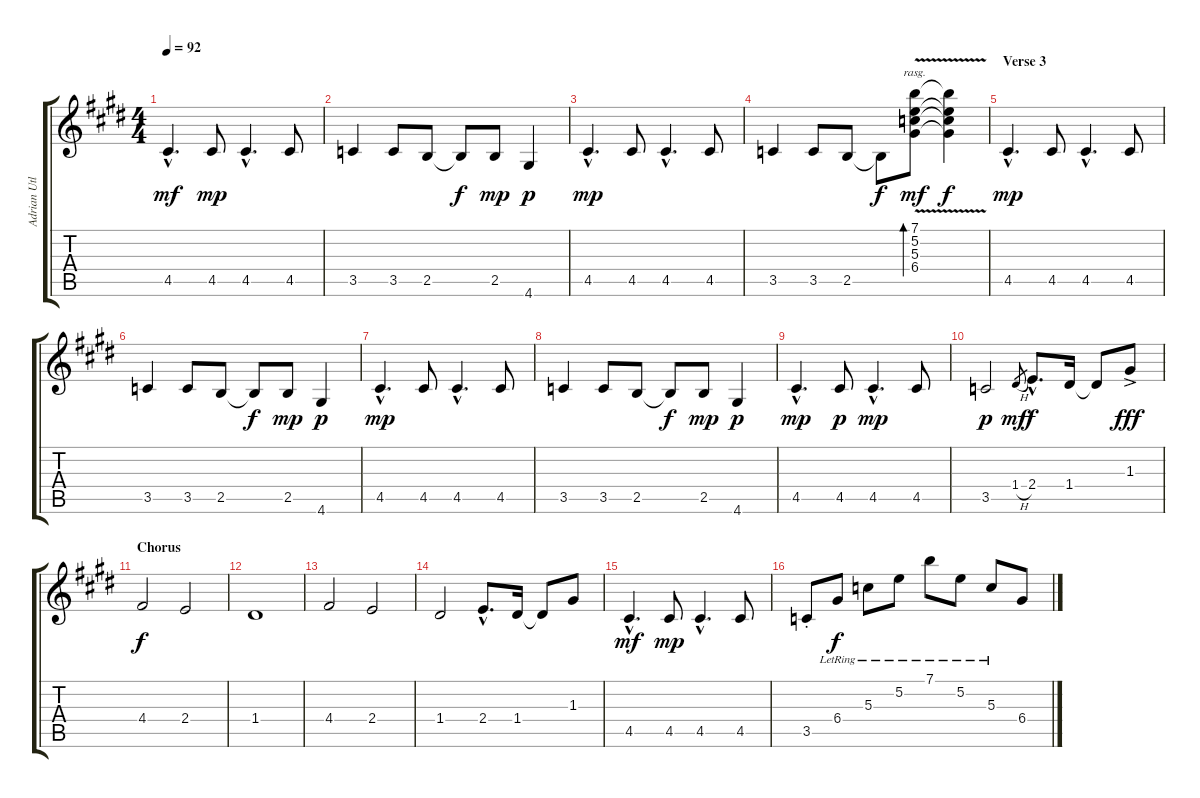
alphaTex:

\track ("Adrian Utley Gtr" "Adrian Utl") {instrument electricguitarclean}
\staff {score tabs}
\tuning (E4 B3 G3 D3 A2 E2) {hide}
\ts (4 4)
\tempo 92
\clef g2
\ks e
4.5{hac}.4{d dy mf} 4.5.8{dy mp} 4.5{hac}.4{d} 4.5.8 |
3.5.4 3.5.8 2.5.8 2.5{t}.8{dy f} 2.5.8{dy mp} 4.6.4{dy p} |
4.5{hac}.4{d dy mp} 4.5.8 4.5{hac}.4{d} 4.5.8 |
3.5.4 3.5.8 2.5.8 2.5{t}.8{dy f} (7.1 5.2{v} 5.3 6.4).8{bd 240 rasg ii dy mf} (7.1{t} 5.2{t} 5.3{t} 6.4{t}).4{dy f} |
\section ("" "Verse 3")
4.5{hac}.4{d dy mp} 4.5.8 4.5{hac}.4{d} 4.5.8 |
3.5.4 3.5.8 2.5.8 2.5{t}.8{dy f} 2.5.8{dy mp} 4.6.4{dy p} |
4.5{hac}.4{d dy mp} 4.5.8 4.5{hac}.4{d} 4.5.8 |
3.5.4 3.5.8 2.5.8 2.5{t}.8{dy f} 2.5.8{dy mp} 4.6.4{dy p} |
4.5{hac}.4{d dy mp} 4.5.8{dy p} 4.5{hac}.4{d dy mp} 4.5.8 |
3.5.2{dy p} 1.4{h}.8{gr dy mf} 2.4{hac}.8{d dy f} 1.4.16 1.4{t}.8 1.3{ac}.8{dy fff} |
\section ("" "Chorus")
4.4.2{dy f} 2.4.2 |
1.4.1 |
4.4.2 2.4.2 |
1.4.2 2.4{hac}.8{d} 1.4.16 1.4{t}.8 1.3.8 |
4.5{hac}.4{d dy mf} 4.5.8{dy mp} 4.5{hac}.4{d} 4.5.8 |
3.5{st}.8 6.4{lr}.8{dy f} 5.3{lr}.8 5.2{lr}.8 7.1{lr}.8 5.2{lr}.8 5.3{lr}.8 6.4.8
